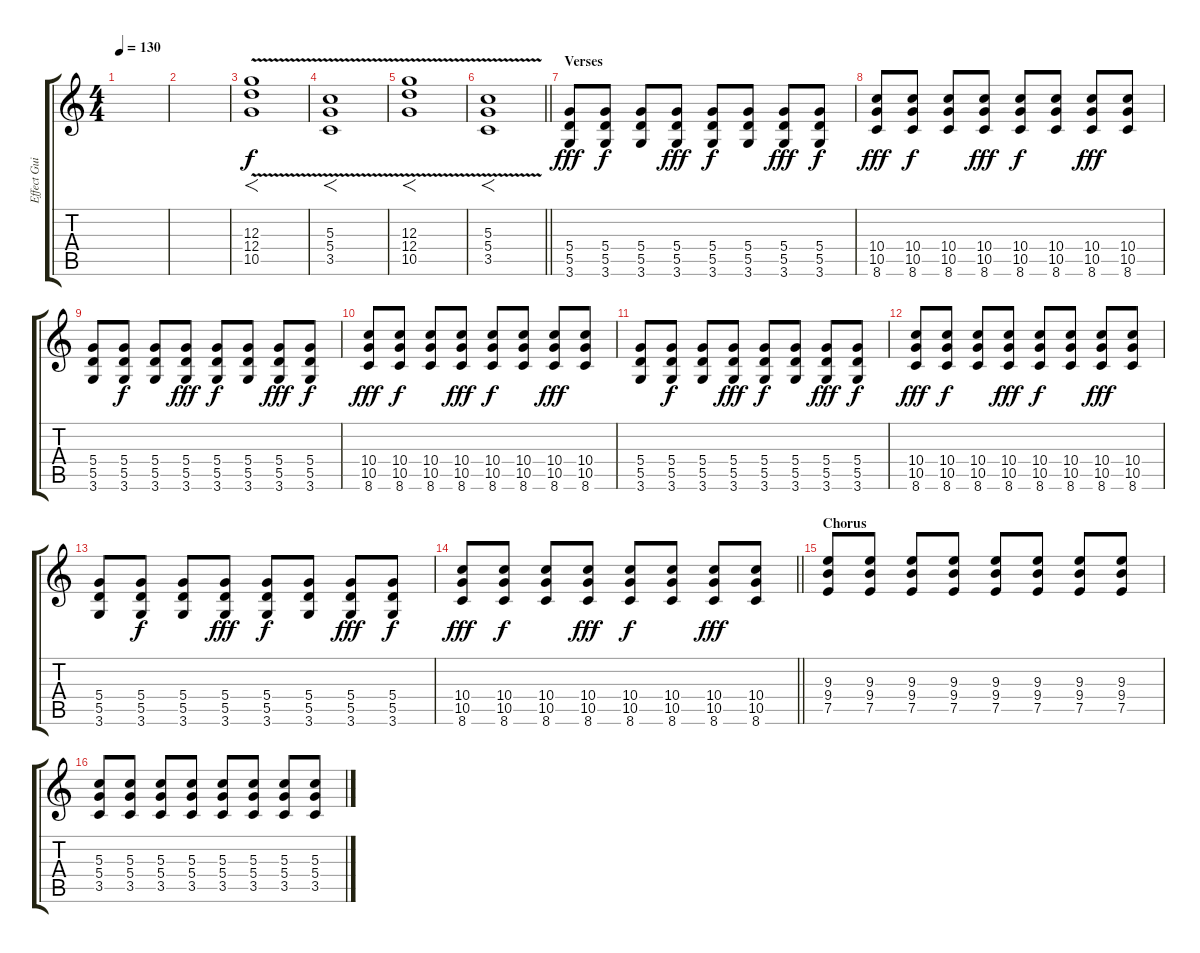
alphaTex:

\track ("Effect Guitar and Rythmn Guitar" "Effect Gui") {instrument overdrivenguitar}
\staff {score tabs}
\tuning (E4 B3 G3 D3 A2 E2) {hide}
\ts (4 4)
\tempo 130
\clef g2
\ks c
|
|
(12.3{v} 12.4 10.5).1{f volume 5} |
(5.3{v} 5.4 3.5).1{f} |
(12.3{v} 12.4 10.5).1{f} |
\barLineRight lightlight
(5.3 5.4{v} 3.5).1{f} |
\section ("" "Verses")
(5.4 5.5 3.6).8{dy fff volume 10} (5.4 5.5 3.6).8{dy f} (5.4 5.5 3.6).8 (5.4 5.5 3.6).8{dy fff} (5.4 5.5 3.6).8{dy f} (5.4 5.5 3.6).8 (5.4 5.5 3.6).8{dy fff} (5.4 5.5 3.6).8{dy f} |
(10.4 10.5 8.6).8{dy fff} (10.4 10.5 8.6).8{dy f} (10.4 10.5 8.6).8 (10.4 10.5 8.6).8{dy fff} (10.4 10.5 8.6).8{dy f} (10.4 10.5 8.6).8 (10.4 10.5 8.6).8{dy fff} (10.4 10.5 8.6).8 |
(5.4 5.5 3.6).8 (5.4 5.5 3.6).8{dy f} (5.4 5.5 3.6).8 (5.4 5.5 3.6).8{dy fff} (5.4 5.5 3.6).8{dy f} (5.4 5.5 3.6).8 (5.4 5.5 3.6).8{dy fff} (5.4 5.5 3.6).8{dy f} |
(10.4 10.5 8.6).8{dy fff} (10.4 10.5 8.6).8{dy f} (10.4 10.5 8.6).8 (10.4 10.5 8.6).8{dy fff} (10.4 10.5 8.6).8{dy f} (10.4 10.5 8.6).8 (10.4 10.5 8.6).8{dy fff} (10.4 10.5 8.6).8 |
(5.4 5.5 3.6).8 (5.4 5.5 3.6).8{dy f} (5.4 5.5 3.6).8 (5.4 5.5 3.6).8{dy fff} (5.4 5.5 3.6).8{dy f} (5.4 5.5 3.6).8 (5.4 5.5 3.6).8{dy fff} (5.4 5.5 3.6).8{dy f} |
(10.4 10.5 8.6).8{dy fff} (10.4 10.5 8.6).8{dy f} (10.4 10.5 8.6).8 (10.4 10.5 8.6).8{dy fff} (10.4 10.5 8.6).8{dy f} (10.4 10.5 8.6).8 (10.4 10.5 8.6).8{dy fff} (10.4 10.5 8.6).8 |
(5.4 5.5 3.6).8 (5.4 5.5 3.6).8{dy f} (5.4 5.5 3.6).8 (5.4 5.5 3.6).8{dy fff} (5.4 5.5 3.6).8{dy f} (5.4 5.5 3.6).8 (5.4 5.5 3.6).8{dy fff} (5.4 5.5 3.6).8{dy f} |
\barLineRight lightlight
(10.4 10.5 8.6).8{dy fff} (10.4 10.5 8.6).8{dy f} (10.4 10.5 8.6).8 (10.4 10.5 8.6).8{dy fff} (10.4 10.5 8.6).8{dy f} (10.4 10.5 8.6).8 (10.4 10.5 8.6).8{dy fff} (10.4 10.5 8.6).8 |
\section ("" "Chorus")
(9.3 9.4 7.5).8{volume 16 balance 8} (9.3 9.4 7.5).8 (9.3 9.4 7.5).8 (9.3 9.4 7.5).8 (9.3 9.4 7.5).8 (9.3 9.4 7.5).8 (9.3 9.4 7.5).8 (9.3 9.4 7.5).8 |
(5.3 5.4 3.5).8 (5.3 5.4 3.5).8 (5.3 5.4 3.5).8 (5.3 5.4 3.5).8 (5.3 5.4 3.5).8 (5.3 5.4 3.5).8 (5.3 5.4 3.5).8 (5.3 5.4 3.5).8
